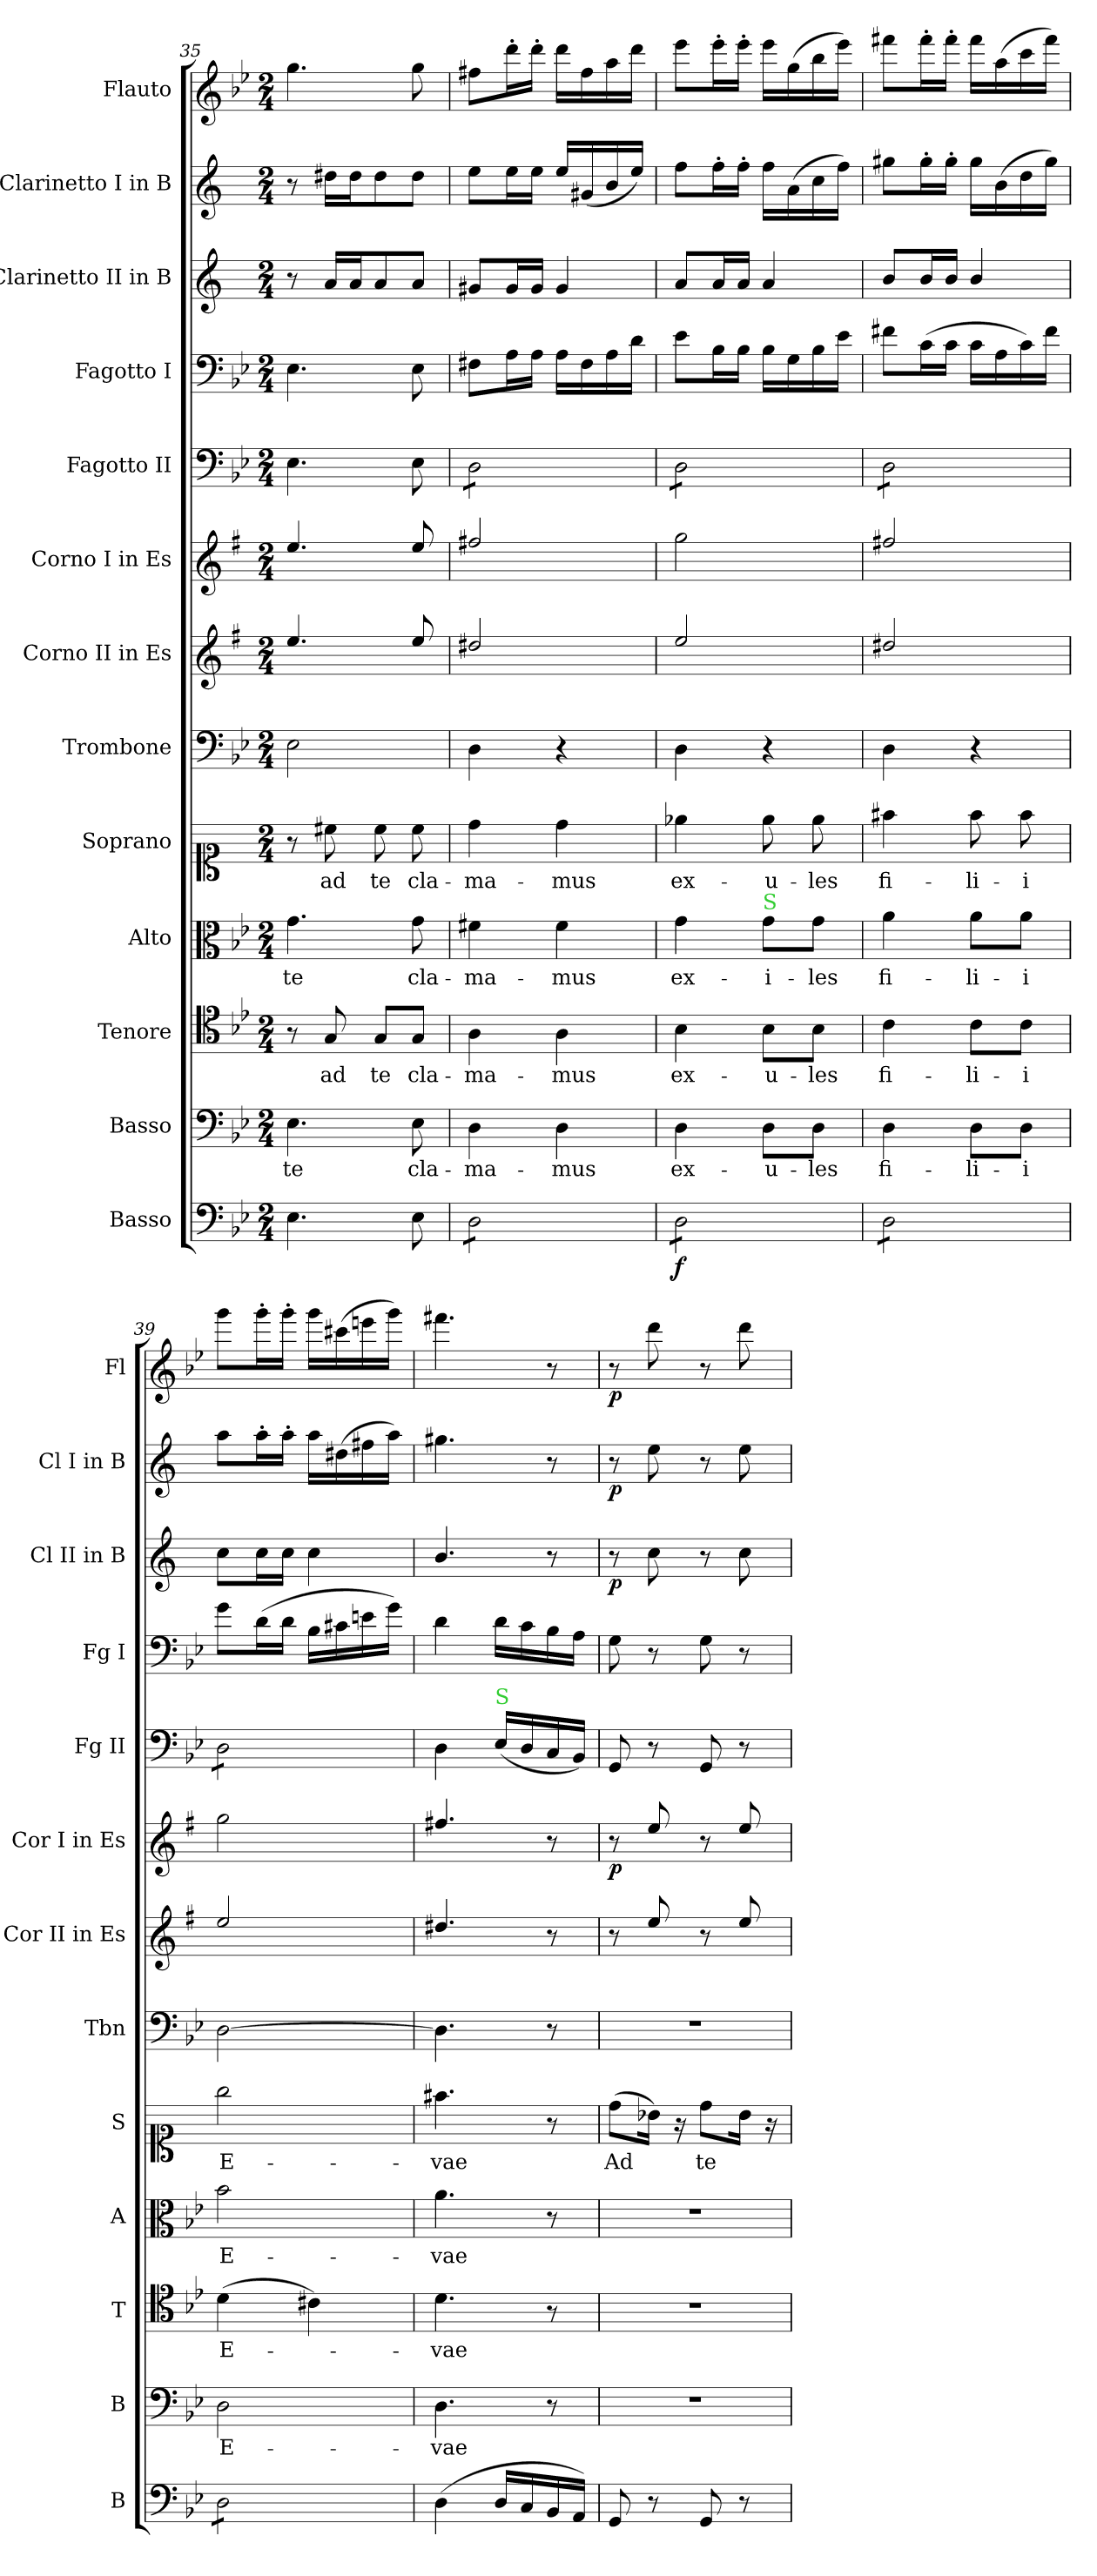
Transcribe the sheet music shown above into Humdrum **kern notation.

**kern	**dynam	**kern	**text	**kern	**text	**kern	**text	**kern	**text	**kern	**kern	**kern	**dynam	**kern	**kern	**kern	**dynam	**kern	**dynam	**kern	**dynam
*part13	*part13	*part12	*part12	*part11	*part11	*part10	*part10	*part9	*part9	*part8	*part7	*part6	*part6	*part5	*part4	*part3	*part3	*part2	*part2	*part1	*part1
*staff13	*staff13	*staff12	*staff12	*staff11	*staff11	*staff10	*staff10	*staff9	*staff9	*staff8	*staff7	*staff6	*staff6	*staff5	*staff4	*staff3	*staff3	*staff2	*staff2	*staff1	*staff1
*I"Basso	*	*I"Basso	*	*I"Tenore	*	*I"Alto	*	*I"Soprano	*	*I"Trombone	*I"Corno II in Es	*I"Corno I in Es	*	*I"Fagotto II	*I"Fagotto I	*I"Clarinetto II in B	*	*I"Clarinetto I in B	*	*I"Flauto	*
*I'B	*	*I'B	*	*I'T	*	*I'A	*	*I'S	*	*I'Tbn	*I'Cor II in Es	*I'Cor I in Es	*	*I'Fg II	*I'Fg I	*I'Cl II in B	*	*I'Cl I in B	*	*I'Fl	*
*clefF4	*	*clefF4	*	*clefC4	*	*clefC3	*	*clefC1	*	*clefF4	*clefG2	*clefG2	*	*clefF4	*clefF4	*clefG2	*	*clefG2	*	*clefG2	*
*	*	*	*	*	*	*	*	*	*	*	*ITrd5c9	*ITrd5c9	*	*	*	*ITrd1c2	*	*ITrd1c2	*	*	*
*k[b-e-]	*	*k[b-e-]	*	*k[b-e-]	*	*k[b-e-]	*	*	*	*k[b-e-]	*k[b-e-]	*k[b-e-]	*	*k[b-e-]	*k[b-e-]	*k[b-e-]	*	*k[b-e-]	*	*k[b-e-]	*
*M2/4	*	*M2/4	*	*M2/4	*	*M2/4	*	*M2/4	*	*M2/4	*M2/4	*M2/4	*	*M2/4	*M2/4	*M2/4	*	*M2/4	*	*M2/4	*
=35	=35	=35	=35	=35	=35	=35	=35	=35	=35	=35	=35	=35	=35	=35	=35	=35	=35	=35	=35	=35	=35
4.E-\	.	4.E-\	te	8r	.	4.g\	te	8r	.	2E-\	4.g/	4.g/	.	4.E-\	4.E-\	8r	.	8r	.	4.gg\	.
.	.	.	.	8G/	ad	.	.	8cc#X\	ad	.	.	.	.	.	.	16g/LL	.	16cc#X\LL	.	.	.
.	.	.	.	.	.	.	.	.	.	.	.	.	.	.	.	16g/J	.	16cc#\J	.	.	.
.	.	.	.	8G/L	te	.	.	8cc#\	te	.	.	.	.	.	.	8g/	.	8cc#\	.	.	.
8E-\	.	8E-\	cla-	8G/J	cla-	8g\	cla-	8cc#\	cla-	.	8g/	8g/	.	8E-\	8E-\	8g/J	.	8cc#\J	.	8gg\	.
=36	=36	=36	=36	=36	=36	=36	=36	=36	=36	=36	=36	=36	=36	=36	=36	=36	=36	=36	=36	=36	=36
*tremolo	*	*	*	*	*	*	*	*	*	*	*	*	*	*	*	*	*	*	*	*	*
*	*	*	*	*	*	*	*	*	*	*	*	*	*	*tremolo	*	*	*	*	*	*	*
8D\L	.	4D\	-ma-	4A\	-ma-	4f#X\	-ma-	4dd\	-ma-	4D\	2f#X/	2an/	.	8D\L	8F#X\L	8f#X/L	.	8dd\L	.	8ff#X\L	.
8D\	.	.	.	.	.	.	.	.	.	.	.	.	.	8D\	16A\L	16f#/L	.	16dd\L	.	16ddd'\L	.
.	.	.	.	.	.	.	.	.	.	.	.	.	.	.	16A\JJ	16f#/JJ	.	16dd\JJ	.	16ddd'\JJ	.
8D\	.	4D\	-mus	4A\	-mus	4f#\	-mus	4dd\	-mus	4r	.	.	.	8D\	16A\LL	4f#/	.	16dd\LL	.	16ddd\LL	.
.	.	.	.	.	.	.	.	.	.	.	.	.	.	.	16F#\	.	.	(>16f#X/	.	16ff#\	.
8D\J	.	.	.	.	.	.	.	.	.	.	.	.	.	8D\J	16A\	.	.	16a/	.	16aa\	.
.	.	.	.	.	.	.	.	.	.	.	.	.	.	.	16d\JJ	.	.	16dd\JJ)	.	16ddd\JJ	.
=37	=37	=37	=37	=37	=37	=37	=37	=37	=37	=37	=37	=37	=37	=37	=37	=37	=37	=37	=37	=37	=37
!	!LO:DY:b	!	!	!	!	!	!	!	!	!	!	!	!	!	!	!	!	!	!	!	!
8D\L	f	4D\	ex-	4B-\	ex-	4g\	ex-	4ee-\	ex-	4D\	2g/	2b-\	.	8D\L	8e-\L	8g/L	.	8ee-\L	.	8eee-\L	.
8D\	.	.	.	.	.	.	.	.	.	.	.	.	.	8D\	16B-\L	16g/L	.	16ee-'\L	.	16eee-'\L	.
.	.	.	.	.	.	.	.	.	.	.	.	.	.	.	16B-\JJ	16g/JJ	.	16ee-'\JJ	.	16eee-'\JJ	.
!	!	!	!	!	!	!LO:TX:a:color=limegreen:t=S	!	!	!	!	!	!	!	!	!	!	!	!	!	!	!
8D\	.	8D\L	-u-	8B-\L	-u-	8g\L	-i-	8ee-\	-u-	4r	.	.	.	8D\	16B-\LL	4g/	.	16ee-\LL	.	16eee-\LL	.
.	.	.	.	.	.	.	.	.	.	.	.	.	.	.	16G\	.	.	(>16g/	.	(>16gg\	.
8D\J	.	8D\J	-les	8B-\J	-les	8g\J	-les	8ee-\	-les	.	.	.	.	8D\J	16B-\	.	.	16b-\	.	16bb-\	.
.	.	.	.	.	.	.	.	.	.	.	.	.	.	.	16e-\JJ	.	.	16ee-\JJ)	.	16eee-\JJ)	.
=38	=38	=38	=38	=38	=38	=38	=38	=38	=38	=38	=38	=38	=38	=38	=38	=38	=38	=38	=38	=38	=38
8D\L	.	4D\	fi-	4c\	fi-	4a\	fi-	4ff#X\	fi-	4D\	2f#X/	2an/	.	8D\L	8f#X\L	8a/L	.	8ff#X\L	.	8fff#X\L	.
8D\	.	.	.	.	.	.	.	.	.	.	.	.	.	8D\	(>16c\L	16a/L	.	16ff#'\L	.	16fff#'\L	.
.	.	.	.	.	.	.	.	.	.	.	.	.	.	.	16c\JJ	16a/JJ	.	16ff#'\JJ	.	16fff#'\JJ	.
8D\	.	8D\L	-li-	8c\L	-li-	8a\L	-li-	8ff#\	-li-	4r	.	.	.	8D\	16c\LL	4a/	.	16ff#\LL	.	16fff#\LL	.
.	.	.	.	.	.	.	.	.	.	.	.	.	.	.	16A\	.	.	(>16a/	.	(>16aa\	.
8D\J	.	8D\J	-i	8c\J	-i	8a\J	-i	8ff#\	-i	.	.	.	.	8D\J	16c\)	.	.	16cc\	.	16ccc\	.
.	.	.	.	.	.	.	.	.	.	.	.	.	.	.	16f#\JJ	.	.	16ff#\JJ)	.	16fff#\JJ)	.
=39	=39	=39	=39	=39	=39	=39	=39	=39	=39	=39	=39	=39	=39	=39	=39	=39	=39	=39	=39	=39	=39
8D\L	.	2D\	E-	(>4d\	E-	2b-\	E-	2gg\	E-	[2D\	2g/	2b-\	.	8D\L	8g\L	8b-\L	.	8gg\L	.	8ggg\L	.
8D\	.	.	.	.	.	.	.	.	.	.	.	.	.	8D\	(>16d\L	16b-\L	.	16gg'\L	.	16ggg'\L	.
.	.	.	.	.	.	.	.	.	.	.	.	.	.	.	16d\JJ	16b-\JJ	.	16gg'\JJ	.	16ggg'\JJ	.
8D\	.	.	.	4c#X\)	.	.	.	.	.	.	.	.	.	8D\	16B-\LL	4b-\	.	16gg\LL	.	16ggg\LL	.
.	.	.	.	.	.	.	.	.	.	.	.	.	.	.	16c#X\	.	.	(>16cc#X\	.	(>16ccc#X\	.
8D\J	.	.	.	.	.	.	.	.	.	.	.	.	.	8D\J	16en\	.	.	16een\	.	16eeen\	.
*	*	*	*	*	*	*	*	*	*	*	*	*	*	*Xtremolo	*	*	*	*	*	*	*
*Xtremolo	*	*	*	*	*	*	*	*	*	*	*	*	*	*	*	*	*	*	*	*	*
.	.	.	.	.	.	.	.	.	.	.	.	.	.	.	16g\JJ)	.	.	16gg\JJ)	.	16ggg\JJ)	.
=40	=40	=40	=40	=40	=40	=40	=40	=40	=40	=40	=40	=40	=40	=40	=40	=40	=40	=40	=40	=40	=40
(>4D\	.	4.D\	-vae	4.d\	-vae	4.a\	-vae	4.ff#X\	-vae	4.D\]	4.f#X/	4.an/	.	4D\	4d\	4.a/	.	4.ff#X\	.	4.fff#X\	.
!	!	!	!	!	!	!	!	!	!	!	!	!	!	!LO:TX:a:color=limegreen:t=S	!	!	!	!	!	!	!
16D\LL	.	.	.	.	.	.	.	.	.	.	.	.	.	(>16E-\LL	16d\LL	.	.	.	.	.	.
16C/	.	.	.	.	.	.	.	.	.	.	.	.	.	16D\	16c\	.	.	.	.	.	.
16BB-/	.	8r	.	8r	.	8r	.	8r	.	8r	8r	8r	.	16C/	16B-\	8r	.	8r	.	8r	.
16AA/JJ)	.	.	.	.	.	.	.	.	.	.	.	.	.	16BB-/JJ)	16A\JJ	.	.	.	.	.	.
=41	=41	=41	=41	=41	=41	=41	=41	=41	=41	=41	=41	=41	=41	=41	=41	=41	=41	=41	=41	=41	=41
8GG/	.	2r	.	2r	.	2r	.	(>8dd\L	Ad	2r	8r	8r	p	8GG/	8G\	8r	p	8r	p	8r	p
8r	.	.	.	.	.	.	.	16b-\Jk)	.	.	8g/	8g/	.	8r	8r	8b-\	.	8dd\	.	8ddd\	.
.	.	.	.	.	.	.	.	16r	.	.	.	.	.	.	.	.	.	.	.	.	.
8GG/	.	.	.	.	.	.	.	8dd\L	te	.	8r	8r	.	8GG/	8G\	8r	.	8r	.	8r	.
8r	.	.	.	.	.	.	.	16b-\Jk	.	.	8g/	8g/	.	8r	8r	8b-\	.	8dd\	.	8ddd\	.
.	.	.	.	.	.	.	.	16r	.	.	.	.	.	.	.	.	.	.	.	.	.
=	=	=	=	=	=	=	=	=	=	=	=	=	=	=	=	=	=	=	=	=	=
*-	*-	*-	*-	*-	*-	*-	*-	*-	*-	*-	*-	*-	*-	*-	*-	*-	*-	*-	*-	*-	*-
